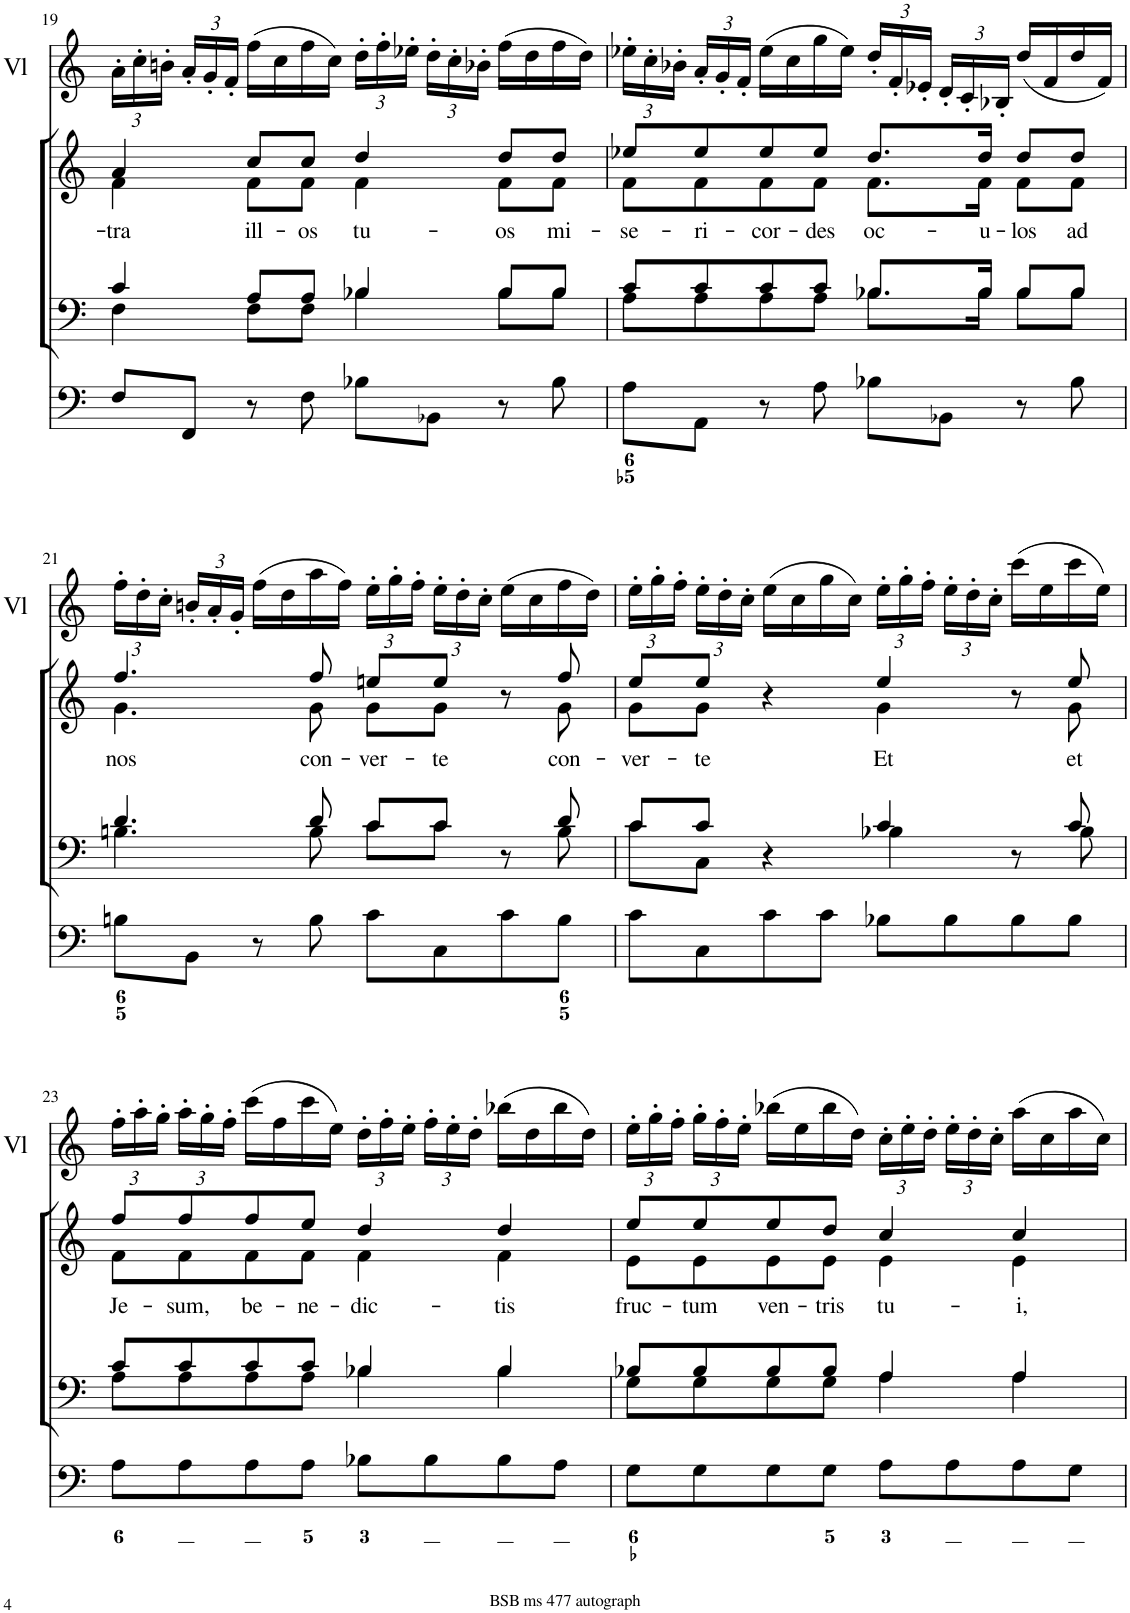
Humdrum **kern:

**kern	**kern	**kern	**kern	**kern	**text	**kern
*part6	*part5	*part4	*part3	*part2	*part2	*part1
*staff6	*staff5	*staff4	*staff3	*staff2	*staff2	*staff1
*I"Violin 2	*I"Violin 1	*I"Organo	*I"Voice	*I"Voice	*	*I"2 Violini
*I'V2	*I'V1	*	*	*	*	*I'Vl
!!LO:PB:g=z
*clefG2	*clefG2	*clefF4	*clefF4	*clefG2	*	*clefG2
*k[]	*k[]	*k[]	*k[]	*k[]	*	*k[]
*M4/4	*M4/4	*M4/4	*M4/4	*M4/4	*	*M4/4
*met(c)	*met(c)	*met(c)	*met(c)	*met(c)	*	*met(c)
*Xbrackettup	*Xbrackettup	*	*	*	*	*
=19	=19	=19	=19	=19	=19	=19
*	*	*	*^	*^	*	*
!	!	!	!	!	!	!	!LO:LY:b	!
*	*	*	*	*	*	*	*	*Xbrackettup
24a'/LL	24a'/LL	8F/L	4c/	4F\	4a/	4f\	-tra	24a'\LL
24cc'/	24cc'/	.	.	.	.	.	.	24cc'\
24bn'/J	24bn'/J	.	.	.	.	.	.	24bn'\JJ
24a'/L	24a'/L	8FF/J	.	.	.	.	.	24a'/LL
24g'/	24g'/	.	.	.	.	.	.	24g'/
24f'/JJ	24f'/JJ	.	.	.	.	.	.	24f'/JJ
!	!	!	!	!	!	!	!LO:LY:b	!
(16ff\LL	(16ff\LL	8r	8A/L	8F\L	8cc/L	8f\L	ill-	(16ff\LL
16cc\J	16cc\J	.	.	.	.	.	.	16cc\
!	!	!	!	!	!	!	!LO:LY:b	!
16ff\L	16ff\L	8F\	8A/J	8F\J	8cc/J	8f\J	-os	16ff\
16cc\JJ)	16cc\JJ)	.	.	.	.	.	.	16cc\JJ)
!	!	!	!	!	!	!	!LO:LY:b	!
24dd'\LL	24dd'\LL	8B-X\L	4B-X/	4B-\	4dd/	4f\	tu-	24dd'\LL
24ff'\	24ff'\	.	.	.	.	.	.	24ff'\
24ee-X'\J	24ee-X'\J	.	.	.	.	.	.	24ee-X'\JJ
24dd'\L	24dd'\L	8BB-X\J	.	.	.	.	.	24dd'\LL
24cc'\	24cc'\	.	.	.	.	.	.	24cc'\
24b-X'\JJ	24b-X'\JJ	.	.	.	.	.	.	24b-X'\JJ
!	!	!	!	!	!	!	!LO:LY:b	!
(16ff\LL	(16ff\LL	8r	8B-/L	8B-\L	8dd/L	8f\L	-os	(16ff\LL
16dd\J	16dd\J	.	.	.	.	.	.	16dd\
!	!	!	!	!	!	!	!LO:LY:b	!
16ff\L	16ff\L	8B-\	8B-/J	8B-\J	8dd/J	8f\J	mi-	16ff\
16dd\JJ)	16dd\JJ)	.	.	.	.	.	.	16dd\JJ)
=20	=20	=20	=20	=20	=20	=20	=20	=20
!	!	!	!	!	!	!	!LO:LY:b	!
24ee-X'\LL	24ee-X'\LL	8A\L	8c/L	8A\L	8ee-X/L	8f\L	-se-	24ee-X'\LL
24cc'\	24cc'\	.	.	.	.	.	.	24cc'\
24b-X'\J	24b-X'\J	.	.	.	.	.	.	24b-X'\JJ
!	!	!	!	!	!	!	!LO:LY:b	!
24a'\L	24a'\L	8AA\J	8c/	8A\	8ee-/	8f\	-ri-	24a'/LL
24g'\	24g'\	.	.	.	.	.	.	24g'/
24f'\JJ	24f'\JJ	.	.	.	.	.	.	24f'/JJ
!	!	!	!	!	!	!	!LO:LY:b	!
(16ee-\LL	(16ee-\LL	8r	8c/	8A\	8ee-/	8f\	-cor-	(16ee-\LL
16cc\J	16cc\J	.	.	.	.	.	.	16cc\
!	!	!	!	!	!	!	!LO:LY:b	!
16gg\L	16gg\L	8A\	8c/J	8A\J	8ee-/J	8f\J	-des	16gg\
16ee-\JJ)	16ee-\JJ)	.	.	.	.	.	.	16ee-\JJ)
!	!	!	!	!	!	!	!LO:LY:b	!
24dd'/LL	24dd'/LL	8B-X\L	8.B-X/L	8.B-\L	8.dd/L	8.f\L	oc-	24dd'/LL
24f'/	24f'/	.	.	.	.	.	.	24f'/
24e-X'/J	24e-X'/J	.	.	.	.	.	.	24e-X'/JJ
24d'/L	24d'/L	8BB-X\J	.	.	.	.	.	24d'/LL
24c'/	24c'/	.	.	.	.	.	.	24c'/
!	!	!	!	!	!	!	!LO:LY:b	!
.	.	.	16B-/Jk	16B-\Jk	16dd/Jk	16f\Jk	-u-	.
24B-X'/JJ	24B-X'/JJ	.	.	.	.	.	.	24B-X'/JJ
!	!	!	!	!	!	!	!LO:LY:b	!
(16dd/LL	(16dd/LL	8r	8B-/L	8B-\L	8dd/L	8f\L	-los	(16dd/LL
16f/J	16f/J	.	.	.	.	.	.	16f/
!	!	!	!	!	!	!	!LO:LY:b	!
16dd/L	16dd/L	8B-\	8B-/J	8B-\J	8dd/J	8f\J	ad	16dd/
16f/JJ)	16f/JJ)	.	.	.	.	.	.	16f/JJ)
!!LO:LB:g=z
=21	=21	=21	=21	=21	=21	=21	=21	=21
!	!	!	!	!	!	!	!LO:LY:b	!
24ff'\LL	24ff'\LL	8Bn\L	4.d/	4.Bn\	4.ff/	4.g\	nos	24ff'\LL
24dd'\	24dd'\	.	.	.	.	.	.	24dd'\
24cc'\J	24cc'\J	.	.	.	.	.	.	24cc'\JJ
24bn'\L	24bn'\L	8BB\J	.	.	.	.	.	24bn'/LL
24a'\	24a'\	.	.	.	.	.	.	24a'/
24g'\JJ	24g'\JJ	.	.	.	.	.	.	24g'/JJ
(16ff\LL	(16ff\LL	8r	.	.	.	.	.	(16ff\LL
16dd\J	16dd\J	.	.	.	.	.	.	16dd\
!	!	!	!	!	!	!	!LO:LY:b	!
16aa\L	16aa\L	8B\	8d/	8B\	8ff/	8g\	con-	16aa\
16ff\JJ)	16ff\JJ)	.	.	.	.	.	.	16ff\JJ)
!	!	!	!	!	!	!	!LO:LY:b	!
24ee'\LL	24ee'\LL	8c\L	8c/L	8c\L	8een/L	8g\L	-ver-	24ee'\LL
24gg'\	24gg'\	.	.	.	.	.	.	24gg'\
24ff'\J	24ff'\J	.	.	.	.	.	.	24ff'\JJ
!	!	!	!	!	!	!	!LO:LY:b	!
24ee'\L	24ee'\L	8C\	8c/J	8c\J	8ee/J	8g\J	-te	24ee'\LL
24dd'\	24dd'\	.	.	.	.	.	.	24dd'\
24cc'\JJ	24cc'\JJ	.	.	.	.	.	.	24cc'\JJ
(16ee\LL	(16ee\LL	8c\	8r	8ryy	8r	8ryy	.	(16ee\LL
16cc\J	16cc\J	.	.	.	.	.	.	16cc\
!	!	!	!	!	!	!	!LO:LY:b	!
16ff\L	16ff\L	8B\J	8d/	8B\	8ff/	8g\	con-	16ff\
16dd\JJ)	16dd\JJ)	.	.	.	.	.	.	16dd\JJ)
=22	=22	=22	=22	=22	=22	=22	=22	=22
!	!	!	!	!	!	!	!LO:LY:b	!
24ee'\LL	24ee'\LL	8c\L	8c/L	8c\L	8ee/L	8g\L	-ver-	24ee'\LL
24gg'\	24gg'\	.	.	.	.	.	.	24gg'\
24ff'\J	24ff'\J	.	.	.	.	.	.	24ff'\JJ
!	!	!	!	!	!	!	!LO:LY:b	!
24ee'\L	24ee'\L	8C\	8c/J	8C\J	8ee/J	8g\J	-te	24ee'\LL
24dd'\	24dd'\	.	.	.	.	.	.	24dd'\
24cc'\JJ	24cc'\JJ	.	.	.	.	.	.	24cc'\JJ
(16ee\LL	(16ee\LL	8c\	4r	4ryy	4r	4ryy	.	(16ee\LL
16cc\J	16cc\J	.	.	.	.	.	.	16cc\
16gg\L	16gg\L	8c\J	.	.	.	.	.	16gg\
16cc\JJ)	16cc\JJ)	.	.	.	.	.	.	16cc\JJ)
!	!	!	!	!	!	!	!LO:LY:b	!
24ee'\LL	24ee'\LL	8B-X\L	4c/	4B-X\	4ee/	4g\	Et	24ee'\LL
24gg'\	24gg'\	.	.	.	.	.	.	24gg'\
24ff'\J	24ff'\J	.	.	.	.	.	.	24ff'\JJ
24ee'\L	24ee'\L	8B-\	.	.	.	.	.	24ee'\LL
24dd'\	24dd'\	.	.	.	.	.	.	24dd'\
24cc'\JJ	24cc'\JJ	.	.	.	.	.	.	24cc'\JJ
(16ccc\LL	(16ccc\LL	8B-\	8r	8ryy	8r	8ryy	.	(16ccc\LL
16ee\J	16ee\J	.	.	.	.	.	.	16ee\
!	!	!	!	!	!	!	!LO:LY:b	!
16ccc\L	16ccc\L	8B-\J	8c/	8B-\	8ee/	8g\	et	16ccc\
16ee\JJ)	16ee\JJ)	.	.	.	.	.	.	16ee\JJ)
!!LO:LB:g=z
=23	=23	=23	=23	=23	=23	=23	=23	=23
!	!	!	!	!	!	!	!LO:LY:b	!
24ff'\LL	24ff'\LL	8A\L	8c/L	8A\L	8ff/L	8f\L	Je-	24ff'\LL
24aa'\	24aa'\	.	.	.	.	.	.	24aa'\
24gg'\J	24gg'\J	.	.	.	.	.	.	24gg'\JJ
!	!	!	!	!	!	!	!LO:LY:b	!
24aa'\L	24aa'\L	8A\	8c/	8A\	8ff/	8f\	-sum,	24aa'\LL
24gg'\	24gg'\	.	.	.	.	.	.	24gg'\
24ff'\JJ	24ff'\JJ	.	.	.	.	.	.	24ff'\JJ
!	!	!	!	!	!	!	!LO:LY:b	!
(16ccc\LL	(16ccc\LL	8A\	8c/	8A\	8ff/	8f\	be-	(16ccc\LL
16ff\J	16ff\J	.	.	.	.	.	.	16ff\
!	!	!	!	!	!	!	!LO:LY:b	!
16ccc\L	16ccc\L	8A\J	8c/J	8A\J	8ee/J	8f\J	-ne-	16ccc\
16ee\JJ)	16ee\JJ)	.	.	.	.	.	.	16ee\JJ)
!	!	!	!	!	!	!	!LO:LY:b	!
24dd'\LL	24dd'\LL	8B-X\L	4B-X/	4B-\	4dd/	4f\	-dic-	24dd'\LL
24ff'\	24ff'\	.	.	.	.	.	.	24ff'\
24ee'\J	24ee'\J	.	.	.	.	.	.	24ee'\JJ
24ff'\L	24ff'\L	8B-\	.	.	.	.	.	24ff'\LL
24ee'\	24ee'\	.	.	.	.	.	.	24ee'\
24dd'\JJ	24dd'\JJ	.	.	.	.	.	.	24dd'\JJ
!	!	!	!	!	!	!	!LO:LY:b	!
(16bb-X\LL	(16bb-X\LL	8B-\	4B-/	4B-\	4dd/	4f\	-tis	(16bb-X\LL
16dd\J	16dd\J	.	.	.	.	.	.	16dd\
16bb-\L	16bb-\L	8A\J	.	.	.	.	.	16bb-\
16dd\JJ)	16dd\JJ)	.	.	.	.	.	.	16dd\JJ)
=24	=24	=24	=24	=24	=24	=24	=24	=24
!	!	!	!	!	!	!	!LO:LY:b	!
24ee'\LL	24ee'\LL	8G\L	8B-X/L	8G\L	8ee/L	8e\L	fruc-	24ee'\LL
24gg'\	24gg'\	.	.	.	.	.	.	24gg'\
24ff'\J	24ff'\J	.	.	.	.	.	.	24ff'\JJ
!	!	!	!	!	!	!	!LO:LY:b	!
24gg'\L	24gg'\L	8G\	8B-/	8G\	8ee/	8e\	-tum	24gg'\LL
24ff'\	24ff'\	.	.	.	.	.	.	24ff'\
24ee'\JJ	24ee'\JJ	.	.	.	.	.	.	24ee'\JJ
!	!	!	!	!	!	!	!LO:LY:b	!
(16bb-X\LL	(16bb-X\LL	8G\	8B-/	8G\	8ee/	8e\	ven-	(16bb-X\LL
16ee\J	16ee\J	.	.	.	.	.	.	16ee\
!	!	!	!	!	!	!	!LO:LY:b	!
16bb-\L	16bb-\L	8G\J	8B-/J	8G\J	8dd/J	8e\J	-tris	16bb-\
16dd\JJ)	16dd\JJ)	.	.	.	.	.	.	16dd\JJ)
!	!	!	!	!	!	!	!LO:LY:b	!
24cc'\LL	24cc'\LL	8A\L	4A/	4A\	4cc/	4e\	tu-	24cc'\LL
24ee'\	24ee'\	.	.	.	.	.	.	24ee'\
24dd'\J	24dd'\J	.	.	.	.	.	.	24dd'\JJ
24ee'\L	24ee'\L	8A\	.	.	.	.	.	24ee'\LL
24dd'\	24dd'\	.	.	.	.	.	.	24dd'\
24cc'\JJ	24cc'\JJ	.	.	.	.	.	.	24cc'\JJ
!	!	!	!	!	!	!	!LO:LY:b	!
(16aa\LL	(16aa\LL	8A\	4A/	4A\	4cc/	4e\	-i,	(16aa\LL
16cc\J	16cc\J	.	.	.	.	.	.	16cc\
16aa\L	16aa\L	8G\J	.	.	.	.	.	16aa\
16cc\JJ)	16cc\JJ)	.	.	.	.	.	.	16cc\JJ)
*	*	*	*v	*v	*	*	*	*
*	*	*	*	*v	*v	*	*
=	=	=	=	=	=	=
*-	*-	*-	*-	*-	*-	*-
